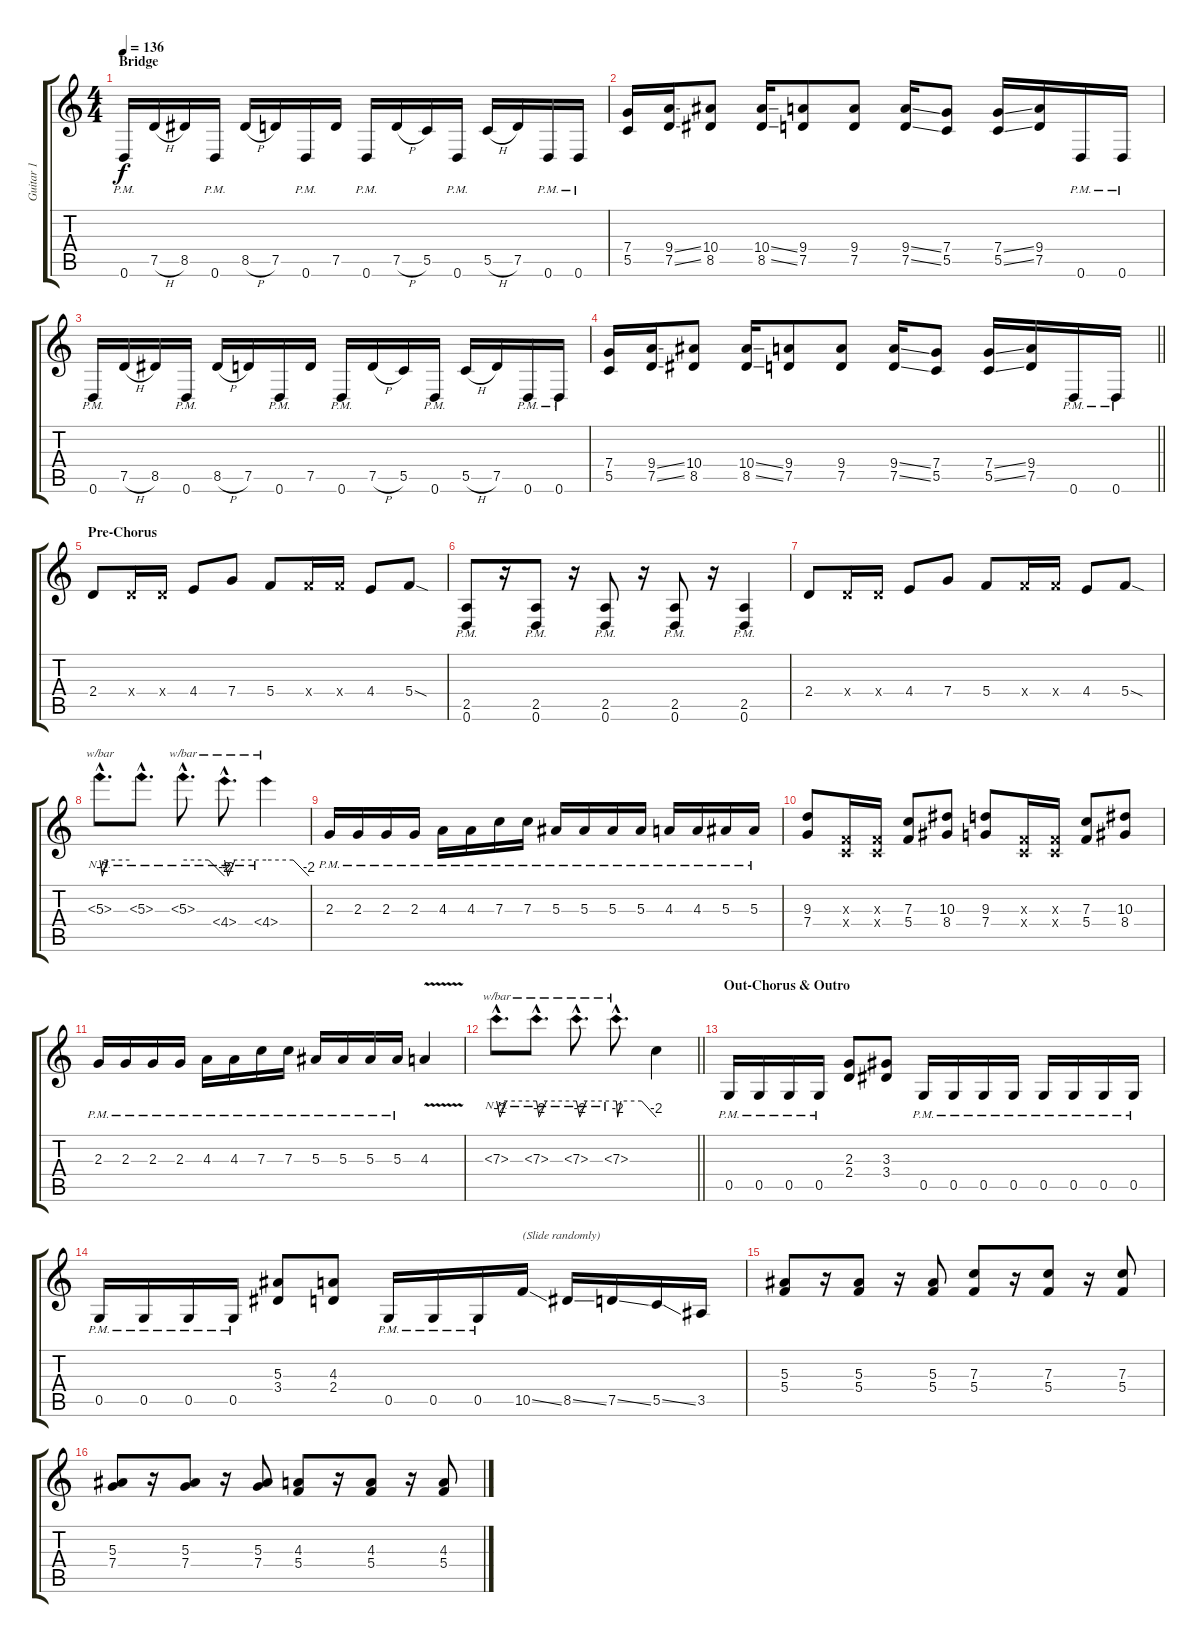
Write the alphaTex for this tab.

\track ("Guitar 1" "Guitar 1") {instrument distortionguitar}
\staff {score tabs}
\tuning (D4 A3 F3 C3 G2 D2) {hide}
\ts (4 4)
\section ("" "Bridge")
\tempo 136
\clef g2
\ks c
0.6{pm}.16{dy f volume 12} 7.5{h}.16 8.5.16 0.6{pm}.16 8.5{h}.16 7.5.16 0.6{pm}.16 7.5.16 0.6{pm}.16 7.5{h}.16 5.5.16 0.6{pm}.16 5.5{h}.16 7.5.16 0.6{pm}.16 0.6{pm}.16 |
(7.4 5.5).16 (9.4{ss} 7.5{ss}).16 (10.4 8.5).8 (10.4{ss} 8.5{ss}).16 (9.4 7.5).8 (9.4 7.5).8 (9.4{ss} 7.5{ss}).16 (7.4 5.5).8 (7.4{ss} 5.5{ss}).16 (9.4 7.5).16 0.6{pm}.16 0.6{pm}.16 |
0.6{pm}.16 7.5{h}.16 8.5.16 0.6{pm}.16 8.5{h}.16 7.5.16 0.6{pm}.16 7.5.16 0.6{pm}.16 7.5{h}.16 5.5.16 0.6{pm}.16 5.5{h}.16 7.5.16 0.6{pm}.16 0.6{pm}.16 |
\barLineRight lightlight
(7.4 5.5).16 (9.4{ss} 7.5{ss}).16 (10.4 8.5).8 (10.4{ss} 8.5{ss}).16 (9.4 7.5).8 (9.4 7.5).8 (9.4{ss} 7.5{ss}).16 (7.4 5.5).8 (7.4{ss} 5.5{ss}).16 (9.4 7.5).16 0.6{pm}.16 0.6{pm}.16 |
\section ("" "Pre-Chorus")
2.4.8{volume 10} 2.4{x}.16 2.4{x}.16 4.4.8 7.4.8 5.4.8 5.4{x}.16 5.4{x}.16 4.4.8 5.4{sod}.8 |
(2.5{pm} 0.6{pm}).8 r.16 (2.5{pm} 0.6{pm}).8 r.16 (2.5{pm} 0.6{pm}).8 r.16 (2.5{pm} 0.6{pm}).8 r.16 (2.5{pm} 0.6{pm}).4 |
2.4.8 2.4{x}.16 2.4{x}.16 4.4.8 7.4.8 5.4.8 5.4{x}.16 5.4{x}.16 4.4.8 5.4{sod}.8 |
5.3{nh hac}.8{d tbe (custom default 0 0 5 -8 15 0 60 0)} 5.3{nh hac}.8{d} 5.3{nh hac}.8{d tbe (custom default 0 0 37 0 60 -8)} 4.4{nh hac}.8{d tbe (custom default 0 0 5 -8 15 0 60 0)} 4.4{nh}.4{tbe (custom default 0 0 38 0 60 -8)} |
2.3{pm}.16 2.3{pm}.16 2.3{pm}.16 2.3{pm}.16 4.3{pm}.16 4.3{pm}.16 7.3{pm}.16 7.3{pm}.16 5.3{pm}.16 5.3{pm}.16 5.3{pm}.16 5.3{pm}.16 4.3{pm}.16 4.3{pm}.16 5.3{pm}.16 5.3{pm}.16 |
(9.3 7.4).8 (0.3{x} 0.4{x}).16 (0.3{x} 0.4{x}).16 (7.3 5.4).8 (10.3 8.4).8 (9.3 7.4).8 (0.3{x} 0.4{x}).16 (0.3{x} 0.4{x}).16 (7.3 5.4).8 (10.3 8.4).8 |
2.3{pm}.16 2.3{pm}.16 2.3{pm}.16 2.3{pm}.16 4.3{pm}.16 4.3{pm}.16 7.3{pm}.16 7.3{pm}.16 5.3{pm}.16 5.3{pm}.16 5.3{pm}.16 5.3{pm}.16 4.3{v}.4 |
\barLineRight lightlight
7.3{nh hac}.8{d tbe (custom default 0 0 5 -8 15 0 60 0)} 7.3{nh hac}.8{d tbe (custom default 0 0 4 -8 15 0 60 0)} 7.3{nh hac}.8{d tbe (custom default 0 0 5 -8 15 0 60 0)} 7.3{nh hac}.8{d tbe (custom default 0 0 2 -8 7 0 38 0 60 -8)} 7.3{t}.4 |
\section ("" "Out-Chorus & Outro")
0.5{pm}.16 0.5{pm}.16 0.5{pm}.16 0.5{pm}.16 (2.3 2.4).8 (3.3 3.4).8 0.5{pm}.16 0.5{pm}.16 0.5{pm}.16 0.5{pm}.16 0.5{pm}.16 0.5{pm}.16 0.5{pm}.16 0.5{pm}.16 |
0.5{pm}.16 0.5{pm}.16 0.5{pm}.16 0.5{pm}.16 (5.3 3.4).8 (4.3 2.4).8 0.5{pm}.16 0.5{pm}.16 0.5{pm}.16 10.5{ss}.16{txt "(Slide randomly)"} 8.5{ss}.16 7.5{ss}.16 5.5{ss}.16 3.5.16 |
(5.3 5.4).8 r.16 (5.3 5.4).8 r.16 (5.3 5.4).8 (7.3 5.4).8 r.16 (7.3 5.4).8 r.16 (7.3 5.4).8 |
(5.3 7.4).8 r.16 (5.3 7.4).8 r.16 (5.3 7.4).8 (4.3 5.4).8 r.16 (4.3 5.4).8 r.16 (4.3 5.4).8
